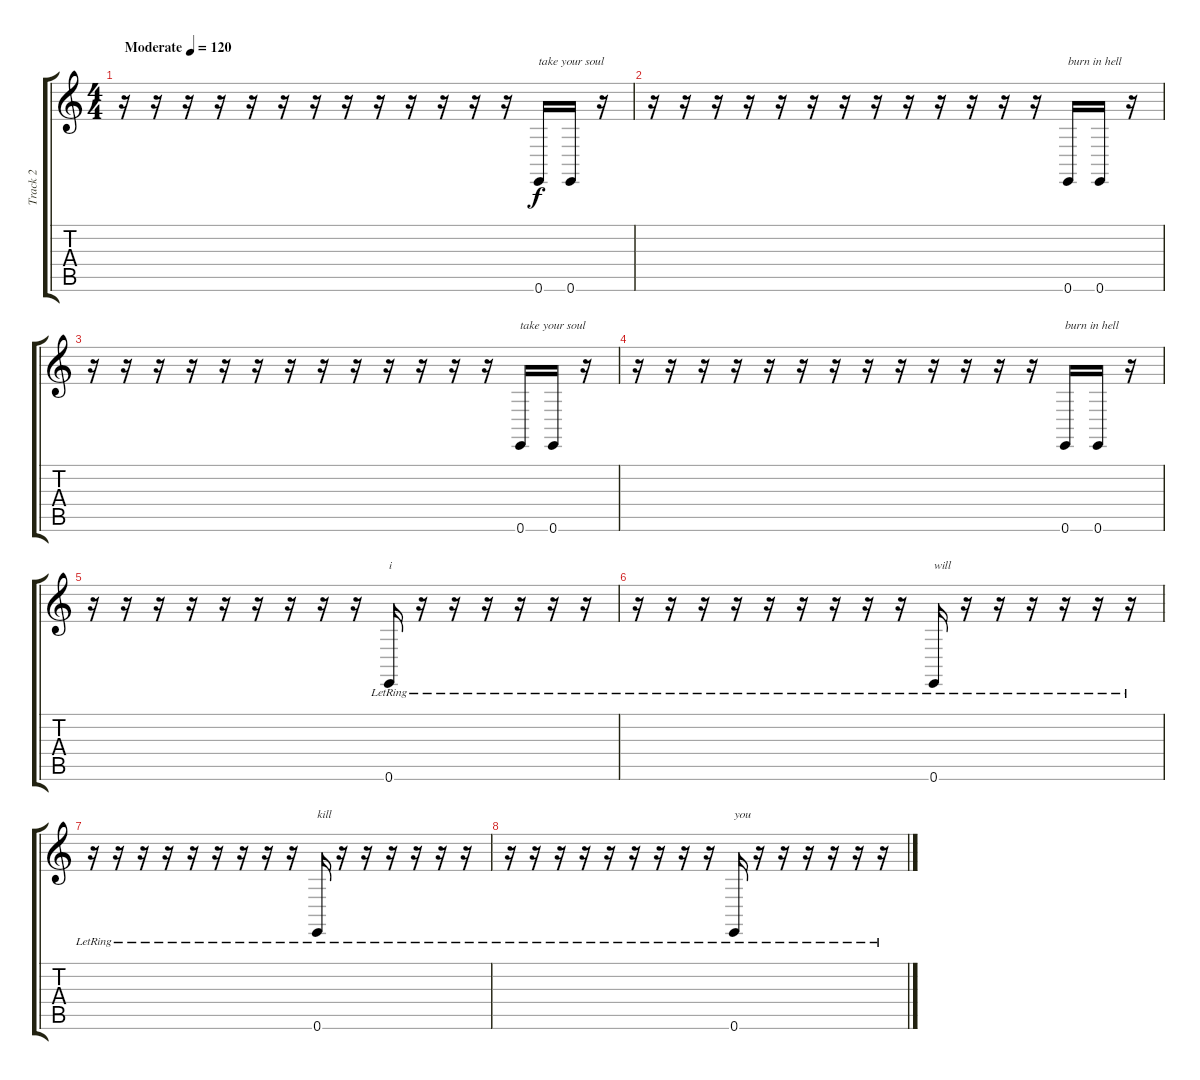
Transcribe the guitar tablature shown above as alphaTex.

\track ("Track 2" "Track 2") {instrument gunshot}
\staff {score tabs}
\tuning (E4 B3 G3 D3 A2 E2) {hide}
\ts (4 4)
\tempo (120 "Moderate")
\clef g2
\ks c
r.16{dy f instrument gunshot} r.16 r.16 r.16 r.16 r.16 r.16 r.16 r.16 r.16 r.16 r.16 r.16 0.6.16{txt "take your soul"} 0.6.16 r.16 |
r.16 r.16 r.16 r.16 r.16 r.16 r.16 r.16 r.16 r.16 r.16 r.16 r.16 0.6.16{txt "burn in hell"} 0.6.16 r.16 |
r.16 r.16 r.16 r.16 r.16 r.16 r.16 r.16 r.16 r.16 r.16 r.16 r.16 0.6.16{txt "take your soul"} 0.6.16 r.16 |
r.16 r.16 r.16 r.16 r.16 r.16 r.16 r.16 r.16 r.16 r.16 r.16 r.16 0.6.16{txt "burn in hell"} 0.6.16 r.16 |
r.16 r.16 r.16 r.16 r.16 r.16 r.16 r.16 r.16 0.6{lr}.16{txt "i"} r.16 r.16 r.16 r.16 r.16 r.16 |
r.16 r.16 r.16 r.16 r.16 r.16 r.16 r.16 r.16 0.6{lr}.16{txt "will"} r.16 r.16 r.16 r.16 r.16 r.16 |
r.16 r.16 r.16 r.16 r.16 r.16 r.16 r.16 r.16 0.6{lr}.16{txt "kill"} r.16 r.16 r.16 r.16 r.16 r.16 |
r.16 r.16 r.16 r.16 r.16 r.16 r.16 r.16 r.16 0.6{lr}.16{txt "you"} r.16 r.16 r.16 r.16 r.16 r.16
